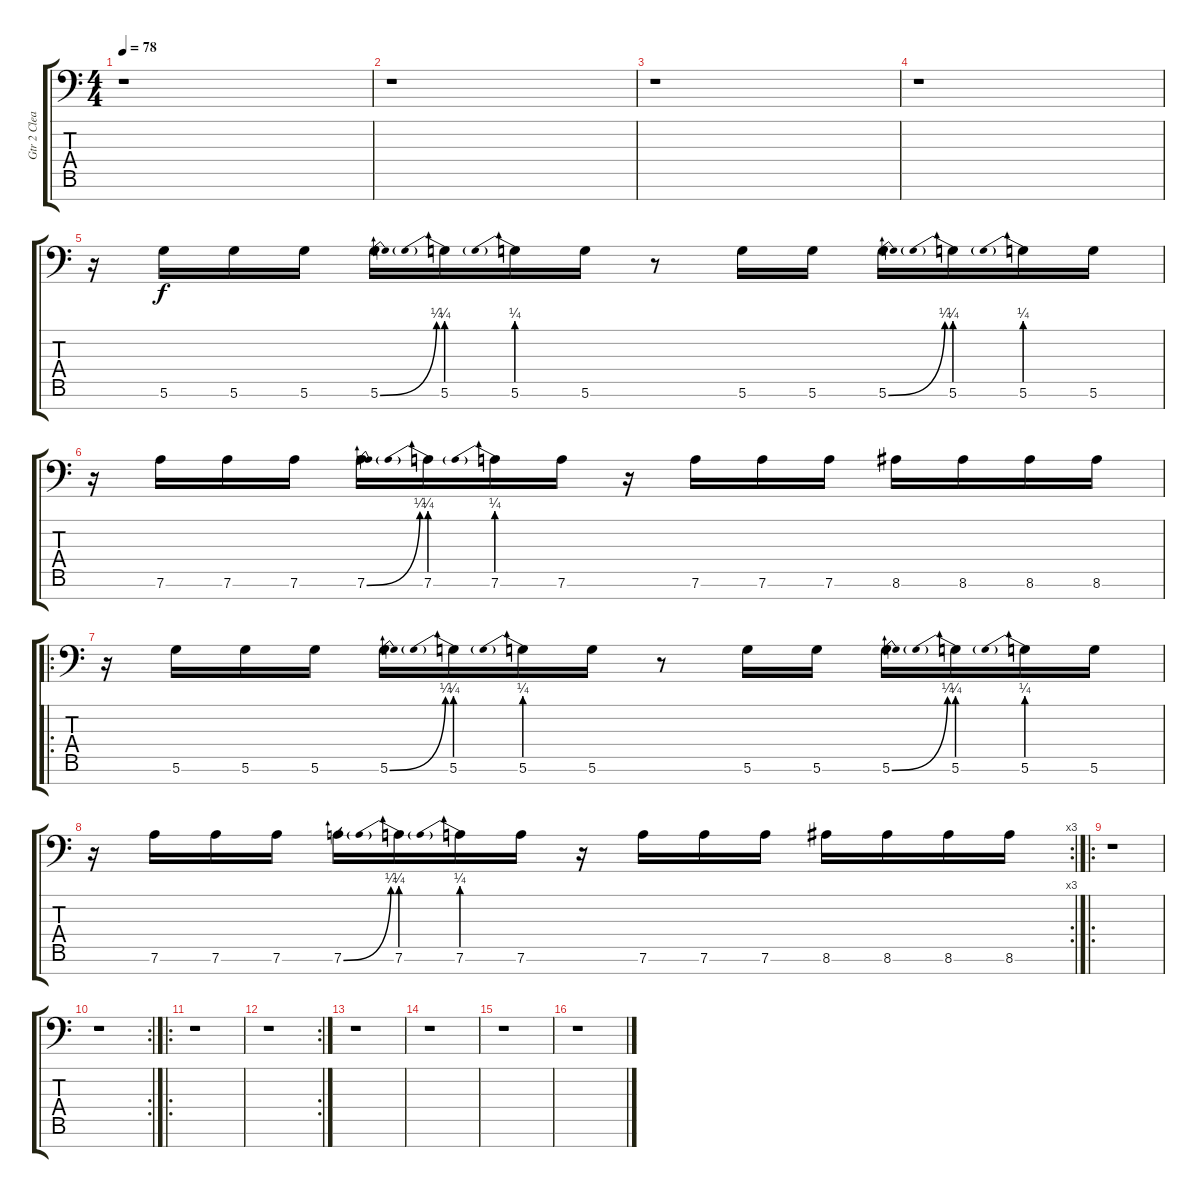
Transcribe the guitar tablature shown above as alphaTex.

\track ("Gtr 2 Clean elec. w/delay" "Gtr 2 Clea") {instrument electricguitarclean}
\staff {score tabs}
\tuning (D4 A3 F3 C3 G2 D2 A1) {hide}
\ts (4 4)
\tempo 78
\clef f4
\ks c
r.1{dy f} |
r.1 |
r.1 |
r.1 |
r.16 5.6.16 5.6.16 5.6.16 5.6{be (bend 0 0 60 1)}.16 5.6{be (prebend 0 1 60 1)}.16 5.6{be (prebend 0 1 60 1)}.16 5.6.16 r.8 5.6.16 5.6.16 5.6{be (bend 0 0 60 1)}.16 5.6{be (prebend 0 1 60 1)}.16 5.6{be (prebend 0 1 60 1)}.16 5.6.16 |
r.16 7.6.16 7.6.16 7.6.16 7.6{be (bend 0 0 60 1)}.16 7.6{be (prebend 0 1 60 1)}.16 7.6{be (prebend 0 1 60 1)}.16 7.6.16 r.16 7.6.16 7.6.16 7.6.16 8.6.16 8.6.16 8.6.16 8.6.16 |
\ro
r.16 5.6.16 5.6.16 5.6.16 5.6{be (bend 0 0 60 1)}.16 5.6{be (prebend 0 1 60 1)}.16 5.6{be (prebend 0 1 60 1)}.16 5.6.16 r.8 5.6.16 5.6.16 5.6{be (bend 0 0 60 1)}.16 5.6{be (prebend 0 1 60 1)}.16 5.6{be (prebend 0 1 60 1)}.16 5.6.16 |
\rc 3
r.16 7.6.16 7.6.16 7.6.16 7.6{be (bend 0 0 60 1)}.16 7.6{be (prebend 0 1 60 1)}.16 7.6{be (prebend 0 1 60 1)}.16 7.6.16 r.16 7.6.16 7.6.16 7.6.16 8.6.16 8.6.16 8.6.16 8.6.16 |
\ro
r.1 |
\rc 2
r.1 |
\ro
r.1 |
\rc 2
r.1 |
r.1 |
r.1 |
r.1 |
r.1
